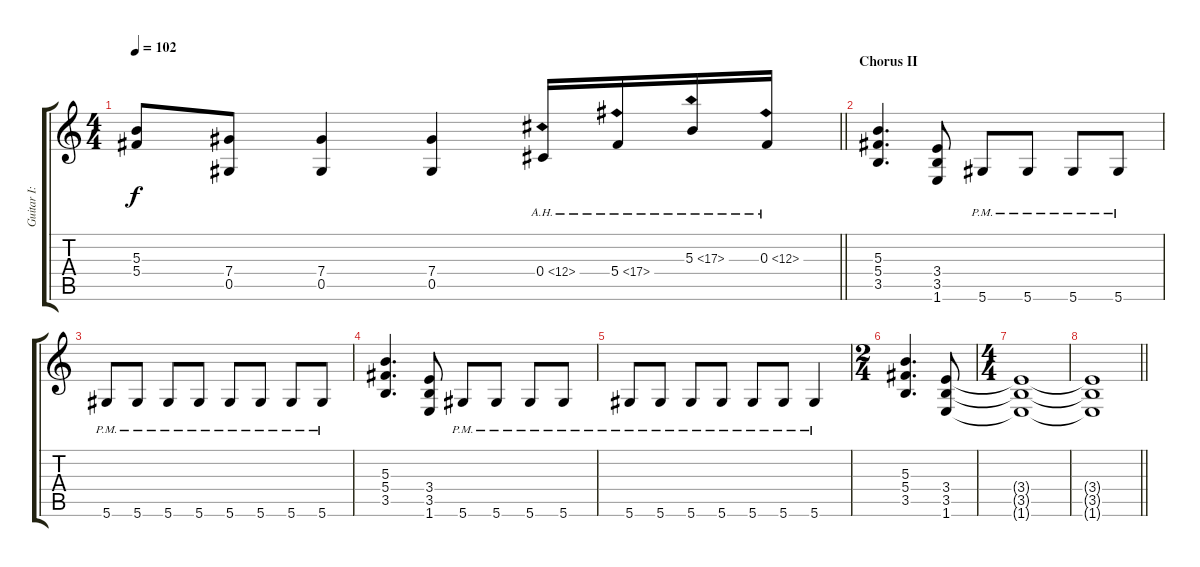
\track ("Guitar I: IommI" "Guitar I: ") {instrument distortionguitar}
\staff {score tabs}
\tuning (Eb4 Bb3 Gb3 Db3 Ab2 Eb2) {hide}
\ts (4 4)
\tempo 102
\clef g2
\barLineRight lightlight
\ks c
(5.3{t} 5.4{t}).8{dy f} (7.4 0.5).8 (7.4 0.5).4 (7.4 0.5).4 0.4{ah 12}.16 5.4{ah 12}.16 5.3{ah 12}.16 0.3{ah 12}.16 |
\section ("" "Chorus II")
(5.3 5.4 3.5).4{d} (3.4 3.5 1.6).8 5.6{pm}.8 5.6{pm}.8 5.6{pm}.8 5.6{pm}.8 |
5.6{pm}.8 5.6{pm}.8 5.6{pm}.8 5.6{pm}.8 5.6{pm}.8 5.6{pm}.8 5.6{pm}.8 5.6{pm}.8 |
(5.3 5.4 3.5).4{d} (3.4 3.5 1.6).8 5.6{pm}.8 5.6{pm}.8 5.6{pm}.8 5.6{pm}.8 |
5.6{pm}.8 5.6{pm}.8 5.6{pm}.8 5.6{pm}.8 5.6{pm}.8 5.6{pm}.8 5.6{pm}.4 |
\ts (2 4)
(5.3 5.4 3.5).4{d} (3.4 3.5 1.6).8 |
\ts (4 4)
(3.4{t} 3.5{t} 1.6{t}).1 |
\barLineRight lightlight
(3.4{t} 3.5{t} 1.6{t}).1
